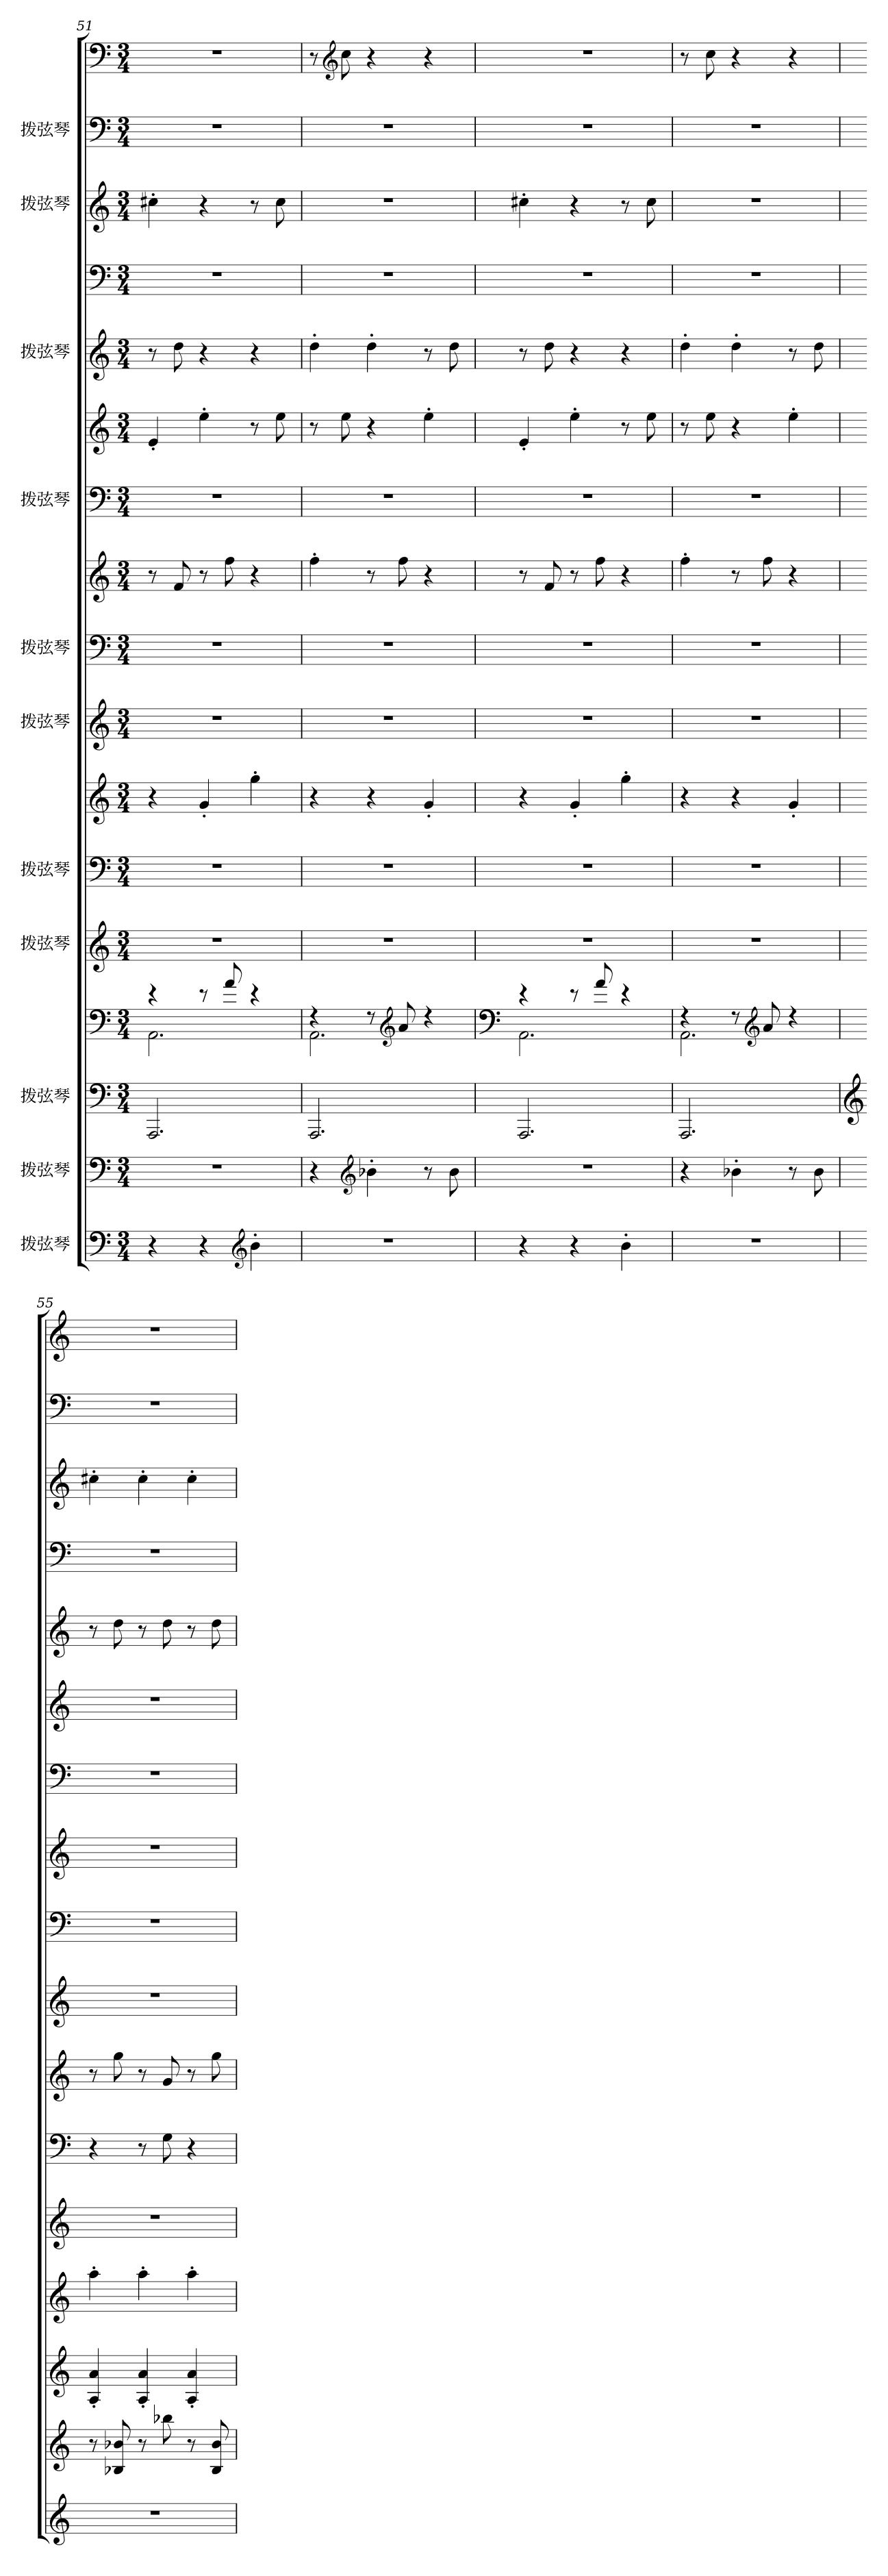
**kern	**kern	**kern	**kern	**kern	**kern	**kern	**kern	**kern	**kern	**kern	**kern	**kern	**kern	**kern	**kern	**kern
*part11	*part10	*part9	*part9	*part8	*part7	*part7	*part6	*part5	*part5	*part4	*part4	*part3	*part3	*part2	*part1	*part1
*staff17	*staff16	*staff15	*staff14	*staff13	*staff12	*staff11	*staff10	*staff9	*staff8	*staff7	*staff6	*staff5	*staff4	*staff3	*staff2	*staff1
*I"拨弦琴	*I"拨弦琴	*I"拨弦琴	*	*I"拨弦琴	*I"拨弦琴	*	*I"拨弦琴	*I"拨弦琴	*	*I"拨弦琴	*	*I"拨弦琴	*	*I"拨弦琴	*I"拨弦琴	*
*clefF4	*clefF4	*clefF4	*clefF4	*clefG2	*clefF4	*clefG2	*clefG2	*clefF4	*clefG2	*clefF4	*clefG2	*clefG2	*clefF4	*clefG2	*clefF4	*clefF4
*k[]	*k[]	*k[]	*k[]	*k[]	*k[]	*k[]	*k[]	*k[]	*k[]	*k[]	*k[]	*k[]	*k[]	*k[]	*k[]	*k[]
*M3/4	*M3/4	*M3/4	*M3/4	*M3/4	*M3/4	*M3/4	*M3/4	*M3/4	*M3/4	*M3/4	*M3/4	*M3/4	*M3/4	*M3/4	*M3/4	*M3/4
=51	=51	=51	=51	=51	=51	=51	=51	=51	=51	=51	=51	=51	=51	=51	=51	=51
*	*	*	*^	*	*	*	*	*	*	*	*	*	*	*	*	*
4r	2.r	2.AAA/	4r	2.AA\	2.r	2.r	4r	2.r	2.r	8r	2.r	4e'/	8r	2.r	4cc#X'\	2.r	2.r
.	.	.	.	.	.	.	.	.	.	8f/	.	.	8dd\	.	.	.	.
4r	.	.	8r	.	.	.	4g'/	.	.	8r	.	4ee'\	4r	.	4r	.	.
.	.	.	8a/	.	.	.	.	.	.	8ff\	.	.	.	.	.	.	.
*clefG2	*	*	*	*	*	*	*	*	*	*	*	*	*	*	*	*	*
4b'\	.	.	4r	.	.	.	4gg'\	.	.	4r	.	8r	4r	.	8r	.	.
.	.	.	.	.	.	.	.	.	.	.	.	8ee\	.	.	8cc#\	.	.
!!LO:PB:g=z
=52	=52	=52	=52	=52	=52	=52	=52	=52	=52	=52	=52	=52	=52	=52	=52	=52	=52
2.r	4r	2.AAA/	4r	2.AA\	2.r	2.r	4r	2.r	2.r	4ff'\	2.r	8r	4dd'\	2.r	2.r	2.r	8r
*	*	*	*	*	*	*	*	*	*	*	*	*	*	*	*	*	*clefG2
.	.	.	.	.	.	.	.	.	.	.	.	8ee\	.	.	.	.	8cc\
*	*clefG2	*	*	*	*	*	*	*	*	*	*	*	*	*	*	*	*
.	4b-X'\	.	8r	.	.	.	4r	.	.	8r	.	4r	4dd'\	.	.	.	4r
*	*	*	*clefG2	*	*	*	*	*	*	*	*	*	*	*	*	*	*
.	.	.	8a/	.	.	.	.	.	.	8ff\	.	.	.	.	.	.	.
.	8r	.	4r	.	.	.	4g'/	.	.	4r	.	4ee'\	8r	.	.	.	4r
.	8b-\	.	.	.	.	.	.	.	.	.	.	.	8dd\	.	.	.	.
=53	=53	=53	=53	=53	=53	=53	=53	=53	=53	=53	=53	=53	=53	=53	=53	=53	=53
*	*	*	*clefF4	*	*	*	*	*	*	*	*	*	*	*	*	*	*
4r	2.r	2.AAA/	4r	2.AA\	2.r	2.r	4r	2.r	2.r	8r	2.r	4e'/	8r	2.r	4cc#X'\	2.r	2.r
.	.	.	.	.	.	.	.	.	.	8f/	.	.	8dd\	.	.	.	.
4r	.	.	8r	.	.	.	4g'/	.	.	8r	.	4ee'\	4r	.	4r	.	.
.	.	.	8a/	.	.	.	.	.	.	8ff\	.	.	.	.	.	.	.
4b'\	.	.	4r	.	.	.	4gg'\	.	.	4r	.	8r	4r	.	8r	.	.
.	.	.	.	.	.	.	.	.	.	.	.	8ee\	.	.	8cc#\	.	.
=54	=54	=54	=54	=54	=54	=54	=54	=54	=54	=54	=54	=54	=54	=54	=54	=54	=54
2.r	4r	2.AAA/	4r	2.AA\	2.r	2.r	4r	2.r	2.r	4ff'\	2.r	8r	4dd'\	2.r	2.r	2.r	8r
.	.	.	.	.	.	.	.	.	.	.	.	8ee\	.	.	.	.	8cc\
.	4b-X'\	.	8r	.	.	.	4r	.	.	8r	.	4r	4dd'\	.	.	.	4r
*	*	*	*clefG2	*	*	*	*	*	*	*	*	*	*	*	*	*	*
.	.	.	8a/	.	.	.	.	.	.	8ff\	.	.	.	.	.	.	.
.	8r	.	4r	.	.	.	4g'/	.	.	4r	.	4ee'\	8r	.	.	.	4r
.	8b-\	.	.	.	.	.	.	.	.	.	.	.	8dd\	.	.	.	.
*	*	*	*v	*v	*	*	*	*	*	*	*	*	*	*	*	*	*
=55	=55	=55	=55	=55	=55	=55	=55	=55	=55	=55	=55	=55	=55	=55	=55	=55
*	*	*clefG2	*	*	*	*	*	*	*	*	*	*	*	*	*	*
2.r	8r	4A/' 4a/'	4aa'\	2.r	4r	8r	2.r	2.r	2.r	2.r	2.r	8r	2.r	4cc#X'\	2.r	2.r
.	8B-X/ 8b-X/	.	.	.	.	8gg\	.	.	.	.	.	8dd\	.	.	.	.
.	8r	4A/' 4a/'	4aa'\	.	8r	8r	.	.	.	.	.	8r	.	4cc#'\	.	.
.	8bb-X\	.	.	.	8G\	8g/	.	.	.	.	.	8dd\	.	.	.	.
.	8r	4A/' 4a/'	4aa'\	.	4r	8r	.	.	.	.	.	8r	.	4cc#'\	.	.
.	8B-/ 8b-/	.	.	.	.	8gg\	.	.	.	.	.	8dd\	.	.	.	.
=	=	=	=	=	=	=	=	=	=	=	=	=	=	=	=	=
*-	*-	*-	*-	*-	*-	*-	*-	*-	*-	*-	*-	*-	*-	*-	*-	*-
